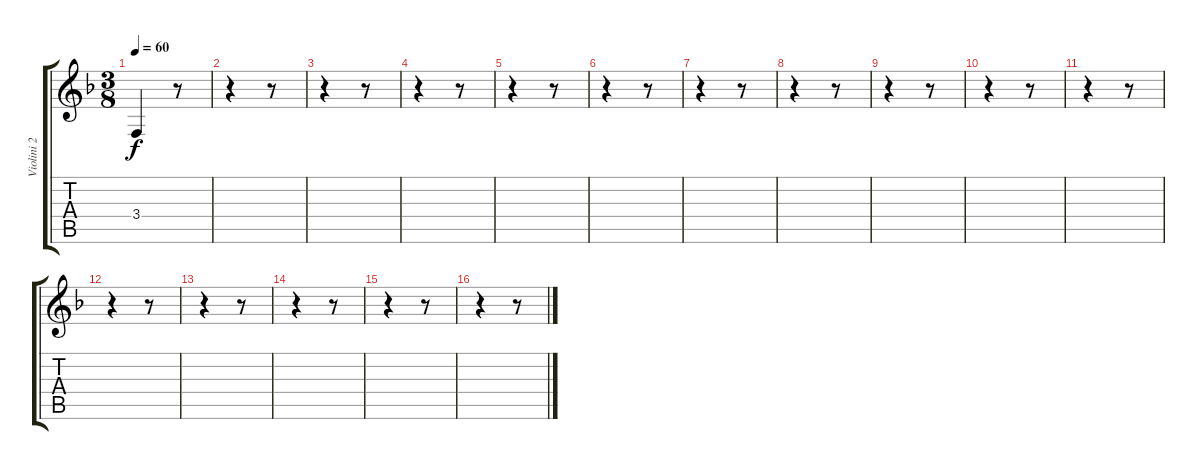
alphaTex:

\track ("Violini 2" "Violini 2") {instrument violin}
\staff {score tabs}
\tuning (E4 B3 G3 D3 A2 E2) {hide}
\ts (3 8)
\tempo 60
\clef g2
\ks f
3.4.4{dy f} r.8 |
r.4 r.8 |
r.4 r.8 |
r.4 r.8 |
r.4 r.8 |
r.4 r.8 |
r.4 r.8 |
r.4 r.8 |
r.4 r.8 |
r.4 r.8 |
r.4 r.8 |
r.4 r.8 |
r.4 r.8 |
r.4 r.8 |
r.4 r.8 |
r.4 r.8
